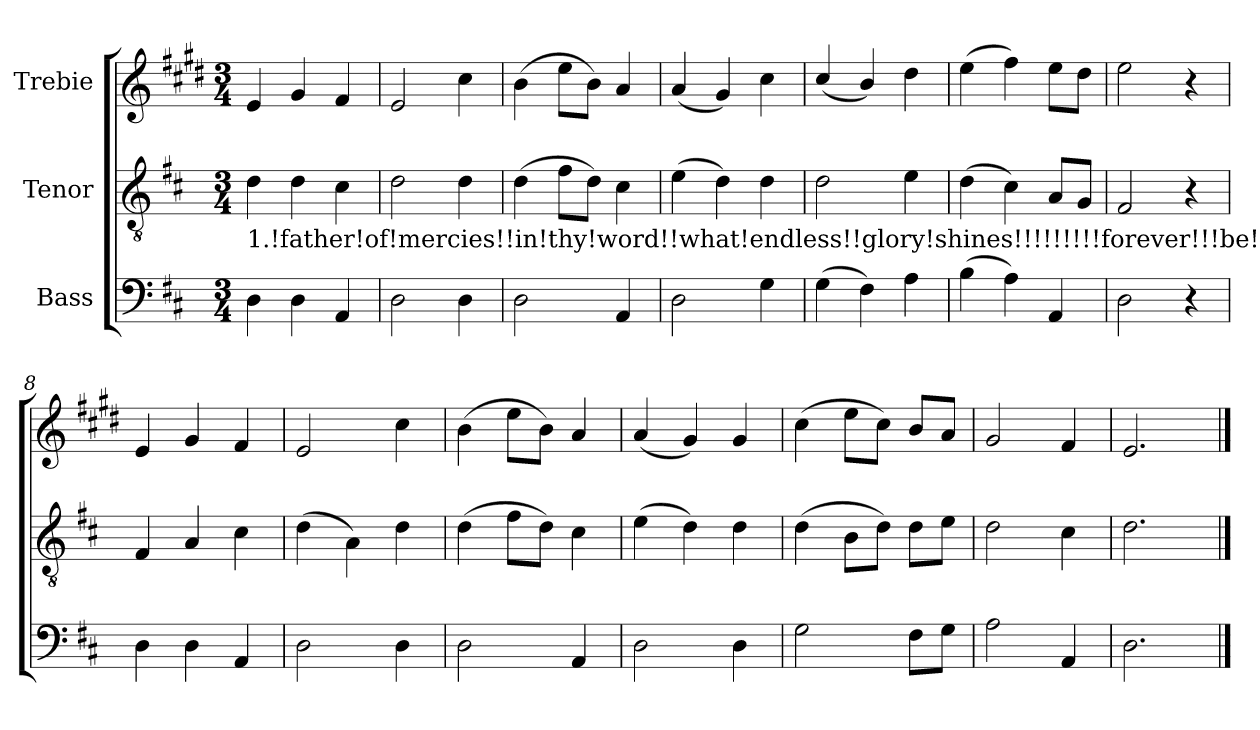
**kern	**kern	**kern
*part3	*part2	*part1
*staff3	*staff2	*staff1
*I"Bass	*I"Tenor	*I"Trebie
*clefF4	*clefGv2	*clefG2
*ITrd7c12	*	*ITrd1c2
*k[f#c#]	*k[f#c#]	*k[f#c#]
*D:	*D:	*D:
*M3/4	*M3/4	*M3/4
=1	=1	=1
!LO:TX:a:t=1.!father!of!mercies!!in!thy!word!!what!endless!!glory!shines!!!!!!!!!forever!!!be!!!thy!name!!!!adored,!!for!!these!!!!!celestial!!!!!lines.	!	!
!LO:N:head=solid	!LO:N:head=solid	!LO:N:head=solid
4DD\	4d\	4d/
!LO:N:head=solid	!LO:N:head=solid	!LO:N:head=solid
4DD\	4d\	4f#/
!	!LO:N:head=solid	!
4AAA/	4c#\	4e/
=2	=2	=2
2DD\	2d\	2d/
!LO:N:head=solid	!LO:N:head=solid	!LO:N:head=solid
4DD\	4d\	4b\
=3	=3	=3
!	!LO:N:head=solid	!
2DD\	(>4d\	(>4a\
!	!LO:N:head=solid	!LO:N:head=solid
.	8f#\L	8dd\L
!	!LO:N:head=solid	!
.	8d\J)	8a\J)
!	!LO:N:head=solid	!LO:N:head=solid
4AAA/	4c#\	4g/
=4	=4	=4
!	!	!LO:N:head=solid
2DD\	(>4e\	(<4g/
!	!LO:N:head=solid	!LO:N:head=solid
.	4d\)	4f#/)
!LO:N:head=solid	!LO:N:head=solid	!LO:N:head=solid
4GG\	4d\	4b\
=5	=5	=5
!LO:N:head=solid	!	!LO:N:head=solid
(>4GG\	2d\	(<4b>/
!LO:N:head=solid	!	!
4FF#\)	.	4a/)
!	!	!LO:N:head=solid
4AA\	4e\	4cc#\
=6	=6	=6
!LO:N:head=solid	!LO:N:head=solid	!LO:N:head=solid
(>4BB\	(>4d\	(>4dd\
!	!LO:N:head=solid	!
4AA\)	4c#\)	4ee\)
!	!	!LO:N:head=solid
4AAA/	8A/L	8dd\L
!	!LO:N:head=solid	!LO:N:head=solid
.	8G/J	8cc#\J
=7	=7	=7
!	!LO:N:head=open	!
2DD\	2F#/	2dd\
4r	4r	4r
=8	=8	=8
!LO:N:head=solid	!LO:N:head=solid	!LO:N:head=solid
4DD\	4F#/	4d/
!LO:N:head=solid	!	!LO:N:head=solid
4DD\	4A/	4f#/
!	!LO:N:head=solid	!
4AAA/	4c#\	4e/
=9	=9	=9
!	!LO:N:head=solid	!
2DD\	(>4d\	2d/
.	4A\)	.
!LO:N:head=solid	!LO:N:head=solid	!LO:N:head=solid
4DD\	4d\	4b>\
=10	=10	=10
!	!LO:N:head=solid	!
2DD\	(>4d\	(>4a<\
!	!LO:N:head=solid	!LO:N:head=solid
.	8f#\L	8dd\L
!	!LO:N:head=solid	!
.	8d\J)	8a\J)
!	!LO:N:head=solid	!LO:N:head=solid
4AAA/	4c#\	4g/
=11	=11	=11
!	!	!LO:N:head=solid
2DD\	(>4e\	(<4g/
!	!LO:N:head=solid	!LO:N:head=solid
.	4d\)	4f#/)
!LO:N:head=solid	!LO:N:head=solid	!LO:N:head=solid
4DD\	4d\	4f#/
=12	=12	=12
!	!LO:N:head=solid	!LO:N:head=solid
2GG\	(>4d\	(>4b\
!	!LO:N:head=solid	!LO:N:head=solid
.	8B\L	8dd\L
!	!LO:N:head=solid	!LO:N:head=solid
.	8d\J)	8b\J)
!LO:N:head=solid	!LO:N:head=solid	!
8FF#\L	8d\L	8a/L
!LO:N:head=solid	!	!LO:N:head=solid
8GG\J	8e\J	8g/J
=13	=13	=13
!	!	!LO:N:head=open
2AA\	2d\	2f#/
!	!LO:N:head=solid	!
4AAA/	4c#\	4e/
=14	=14	=14
2.DD\	2.d\	2.d/
==	==	==
*-	*-	*-
